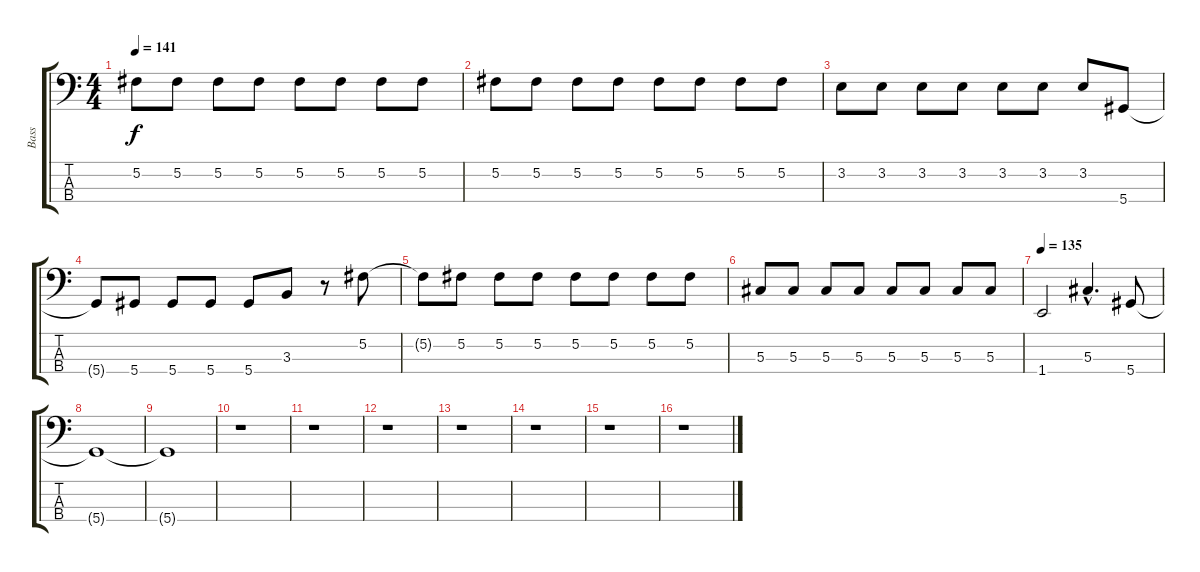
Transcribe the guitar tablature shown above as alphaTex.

\track ("Bass" "Bass") {instrument electricbasspick}
\staff {score tabs}
\tuning (Gb2 Db2 Ab1 Eb1) {hide}
\ts (4 4)
\tempo 141
\clef f4
\ks c
5.2{t}.8{dy f} 5.2.8 5.2.8 5.2.8 5.2.8 5.2.8 5.2.8 5.2.8 |
5.2.8 5.2.8 5.2.8 5.2.8 5.2.8 5.2.8 5.2.8 5.2.8 |
3.2.8 3.2.8 3.2.8 3.2.8 3.2.8 3.2.8 3.2.8 5.4.8 |
5.4{t}.8 5.4.8 5.4.8 5.4.8 5.4.8 3.3.8 r.8 5.2.8 |
5.2{t}.8 5.2.8 5.2.8 5.2.8 5.2.8 5.2.8 5.2.8 5.2.8 |
5.3.8 5.3.8 5.3.8 5.3.8 5.3.8 5.3.8 5.3.8 5.3.8 |
\tempo 135
1.4.2 5.3{hac}.4{d} 5.4.8 |
5.4{t}.1 |
5.4{t}.1 |
r.1 |
r.1 |
r.1 |
r.1 |
r.1 |
r.1 |
r.1
